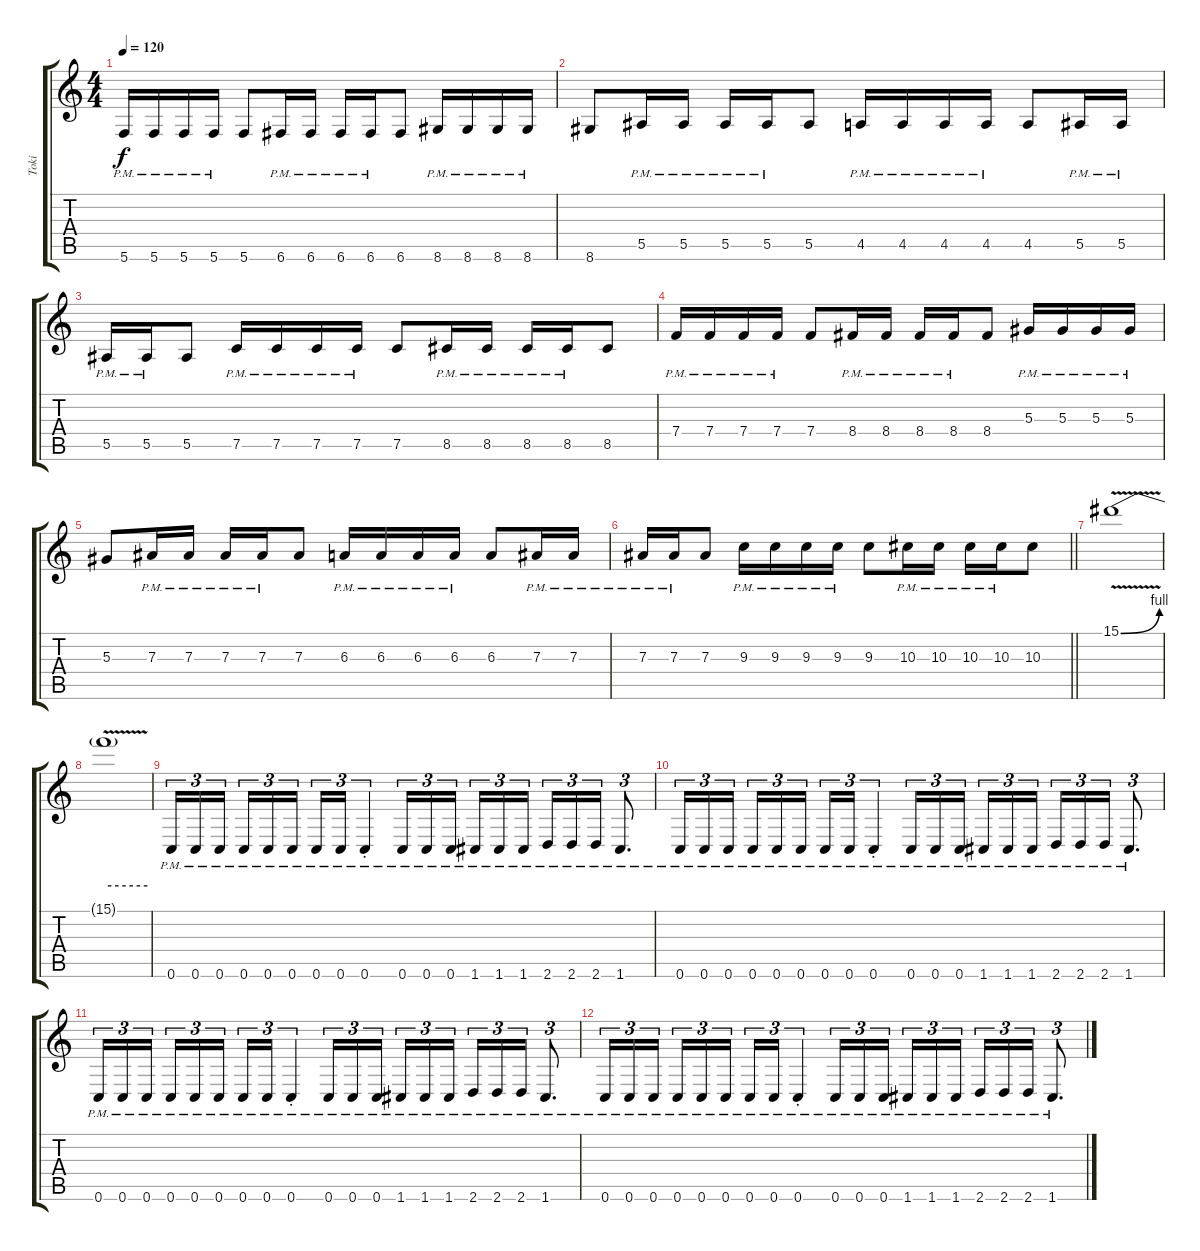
\track ("Toki" "Toki") {instrument distortionguitar}
\staff {score tabs}
\tuning (C4 G3 Eb3 Bb2 F2 C2) {hide}
\ts (4 4)
\tempo 120
\clef g2
\ks c
5.6{pm}.16{dy f} 5.6{pm}.16 5.6{pm}.16 5.6{pm}.16 5.6.8 6.6{pm}.16 6.6{pm}.16 6.6{pm}.16 6.6{pm}.16 6.6.8 8.6{pm}.16 8.6{pm}.16 8.6{pm}.16 8.6{pm}.16 |
8.6.8 5.5{pm}.16 5.5{pm}.16 5.5{pm}.16 5.5{pm}.16 5.5.8 4.5{pm}.16 4.5{pm}.16 4.5{pm}.16 4.5{pm}.16 4.5.8 5.5{pm}.16 5.5{pm}.16 |
5.5{pm}.16 5.5{pm}.16 5.5.8 7.5{pm}.16 7.5{pm}.16 7.5{pm}.16 7.5{pm}.16 7.5.8 8.5{pm}.16 8.5{pm}.16 8.5{pm}.16 8.5{pm}.16 8.5.8 |
7.4{pm}.16 7.4{pm}.16 7.4{pm}.16 7.4{pm}.16 7.4.8 8.4{pm}.16 8.4{pm}.16 8.4{pm}.16 8.4{pm}.16 8.4.8 5.3{pm}.16 5.3{pm}.16 5.3{pm}.16 5.3{pm}.16 |
5.3.8 7.3{pm}.16 7.3{pm}.16 7.3{pm}.16 7.3{pm}.16 7.3.8 6.3{pm}.16 6.3{pm}.16 6.3{pm}.16 6.3{pm}.16 6.3.8 7.3{pm}.16 7.3{pm}.16 |
\barLineRight lightlight
7.3{pm}.16 7.3{pm}.16 7.3.8 9.3{pm}.16 9.3{pm}.16 9.3{pm}.16 9.3{pm}.16 9.3.8 10.3{pm}.16 10.3{pm}.16 10.3{pm}.16 10.3{pm}.16 10.3.8 |
15.1{be (bend 0 0 60 4) v}.1 |
15.1{be (hold 0 4 60 4) v t}.1 |
0.6{pm}.16{tu (3 2) balance 0} 0.6{pm}.16{tu (3 2)} 0.6{pm}.16{tu (3 2) beam splitsecondary} 0.6{pm}.16{tu (3 2)} 0.6{pm}.16{tu (3 2)} 0.6{pm}.16{tu (3 2)} 0.6{pm}.16{tu (3 2)} 0.6{pm}.16{tu (3 2)} 0.6{pm st}.4{tu (3 2)} 0.6{pm}.16{tu (3 2)} 0.6{pm}.16{tu (3 2)} 0.6{pm}.16{tu (3 2) beam splitsecondary} 1.6{pm}.16{tu (3 2)} 1.6{pm}.16{tu (3 2)} 1.6{pm}.16{tu (3 2)} 2.6{pm}.16{tu (3 2)} 2.6{pm}.16{tu (3 2)} 2.6{pm}.16{tu (3 2)} 1.6{pm}.8{d tu (3 2)} |
0.6{pm}.16{tu (3 2)} 0.6{pm}.16{tu (3 2)} 0.6{pm}.16{tu (3 2) beam splitsecondary} 0.6{pm}.16{tu (3 2)} 0.6{pm}.16{tu (3 2)} 0.6{pm}.16{tu (3 2)} 0.6{pm}.16{tu (3 2)} 0.6{pm}.16{tu (3 2)} 0.6{pm st}.4{tu (3 2)} 0.6{pm}.16{tu (3 2)} 0.6{pm}.16{tu (3 2)} 0.6{pm}.16{tu (3 2) beam splitsecondary} 1.6{pm}.16{tu (3 2)} 1.6{pm}.16{tu (3 2)} 1.6{pm}.16{tu (3 2)} 2.6{pm}.16{tu (3 2)} 2.6{pm}.16{tu (3 2)} 2.6{pm}.16{tu (3 2)} 1.6{pm}.8{d tu (3 2)} |
0.6{pm}.16{tu (3 2)} 0.6{pm}.16{tu (3 2)} 0.6{pm}.16{tu (3 2) beam splitsecondary} 0.6{pm}.16{tu (3 2)} 0.6{pm}.16{tu (3 2)} 0.6{pm}.16{tu (3 2)} 0.6{pm}.16{tu (3 2)} 0.6{pm}.16{tu (3 2)} 0.6{pm st}.4{tu (3 2)} 0.6{pm}.16{tu (3 2)} 0.6{pm}.16{tu (3 2)} 0.6{pm}.16{tu (3 2) beam splitsecondary} 1.6{pm}.16{tu (3 2)} 1.6{pm}.16{tu (3 2)} 1.6{pm}.16{tu (3 2)} 2.6{pm}.16{tu (3 2)} 2.6{pm}.16{tu (3 2)} 2.6{pm}.16{tu (3 2)} 1.6{pm}.8{d tu (3 2)} |
0.6{pm}.16{tu (3 2)} 0.6{pm}.16{tu (3 2)} 0.6{pm}.16{tu (3 2) beam splitsecondary} 0.6{pm}.16{tu (3 2)} 0.6{pm}.16{tu (3 2)} 0.6{pm}.16{tu (3 2)} 0.6{pm}.16{tu (3 2)} 0.6{pm}.16{tu (3 2)} 0.6{pm st}.4{tu (3 2)} 0.6{pm}.16{tu (3 2)} 0.6{pm}.16{tu (3 2)} 0.6{pm}.16{tu (3 2) beam splitsecondary} 1.6{pm}.16{tu (3 2)} 1.6{pm}.16{tu (3 2)} 1.6{pm}.16{tu (3 2)} 2.6{pm}.16{tu (3 2)} 2.6{pm}.16{tu (3 2)} 2.6{pm}.16{tu (3 2)} 1.6{pm}.8{d tu (3 2)}
